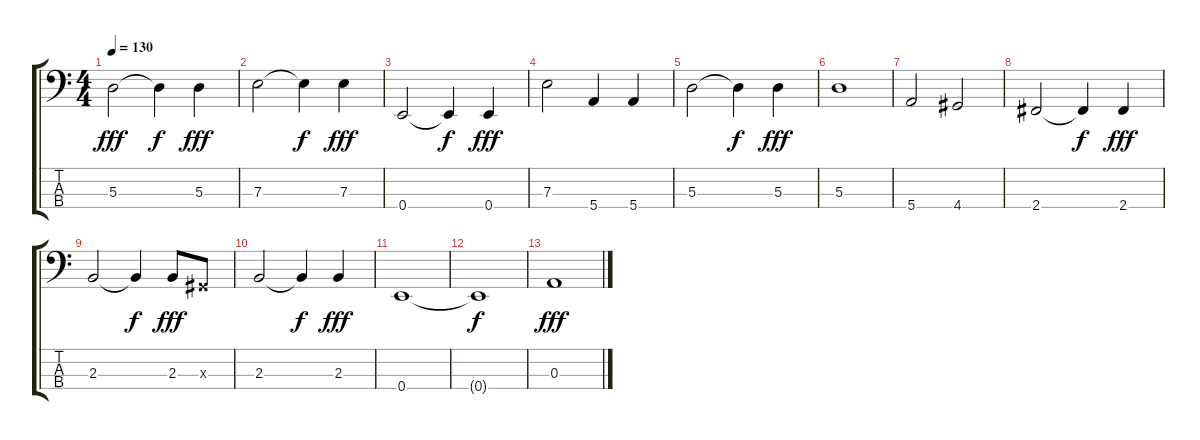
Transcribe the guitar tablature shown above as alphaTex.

\track "" {instrument electricbassfinger}
\staff {score tabs}
\tuning (G2 D2 A1 E1) {hide}
\ts (4 4)
\tempo 130
\clef f4
\ks c
5.3.2{dy fff} 5.3{t}.4{dy f} 5.3.4{dy fff} |
7.3.2 7.3{t}.4{dy f} 7.3.4{dy fff} |
0.4.2 0.4{t}.4{dy f} 0.4.4{dy fff} |
7.3.2 5.4.4 5.4.4 |
5.3.2 5.3{t}.4{dy f} 5.3.4{dy fff} |
5.3.1 |
5.4.2 4.4.2 |
2.4.2 2.4{t}.4{dy f} 2.4.4{dy fff} |
2.3.2 2.3{t}.4{dy f} 2.3.8{dy fff} -1.3{x}.8 |
2.3.2 2.3{t}.4{dy f} 2.3.4{dy fff} |
0.4.1 |
0.4{t}.1{dy f} |
0.3.1{dy fff}
